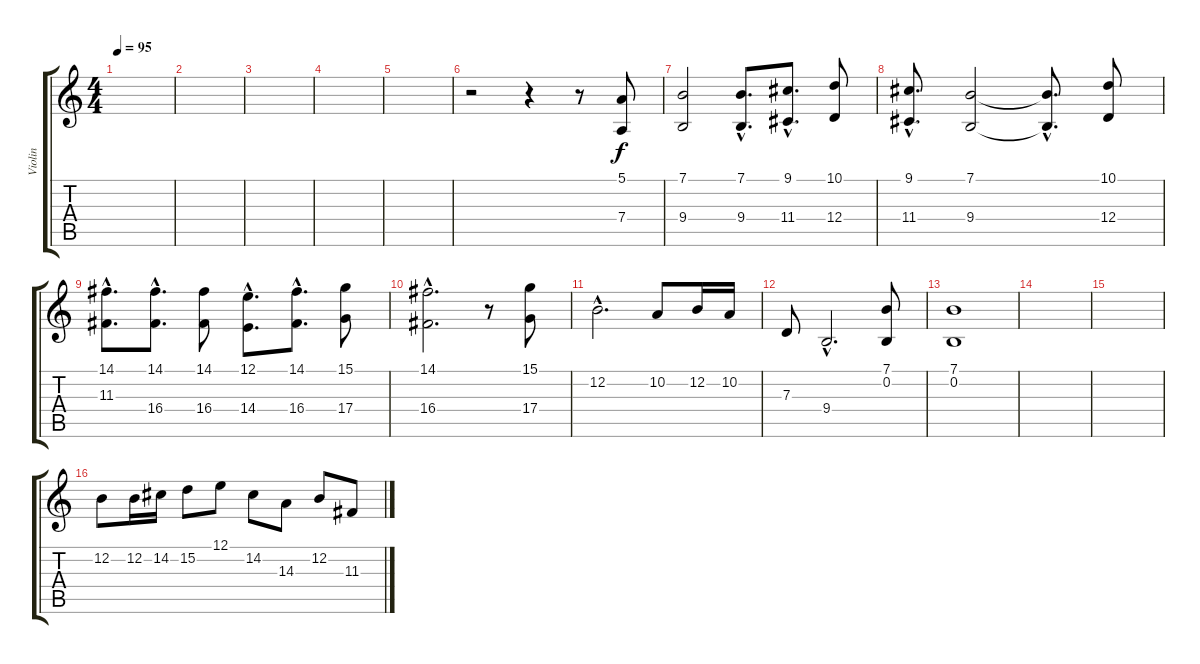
\track ("Violin" "Violin") {instrument violin}
\staff {score tabs}
\tuning (E4 B3 G3 D3 A2 E2) {hide}
\ts (4 4)
\tempo 95
\clef g2
\ks c
|
|
|
|
|
r.2 r.4 r.8 (5.1 7.4).8 |
(7.1 9.4).2 (7.1{hac} 9.4{hac}).8{d} (9.1{hac} 11.4{hac}).8{d} (10.1 12.4).8 |
(9.1{hac} 11.4{hac}).8{d} (7.1 9.4).2 (7.1{hac t} 9.4{hac t}).8{d} (10.1 12.4).8 |
(14.1{hac} 11.3{hac}).8{d} (14.1{hac} 16.4{hac}).8{d} (14.1 16.4).8 (12.1{hac} 14.4{hac}).8{d} (14.1{hac} 16.4{hac}).8{d} (15.1 17.4).8 |
(14.1{hac} 16.4{hac}).2{d} r.8 (15.1 17.4).8 |
12.2{hac}.2{d} 10.2.8 12.2.16 10.2.16 |
7.3.8 9.4{hac}.2{d} (7.1 0.2).8 |
(7.1 0.2).1 |
|
|
12.2.8 12.2.16 14.2.16 15.2.8 12.1.8 14.2.8 14.3.8 12.2.8 11.3.8
